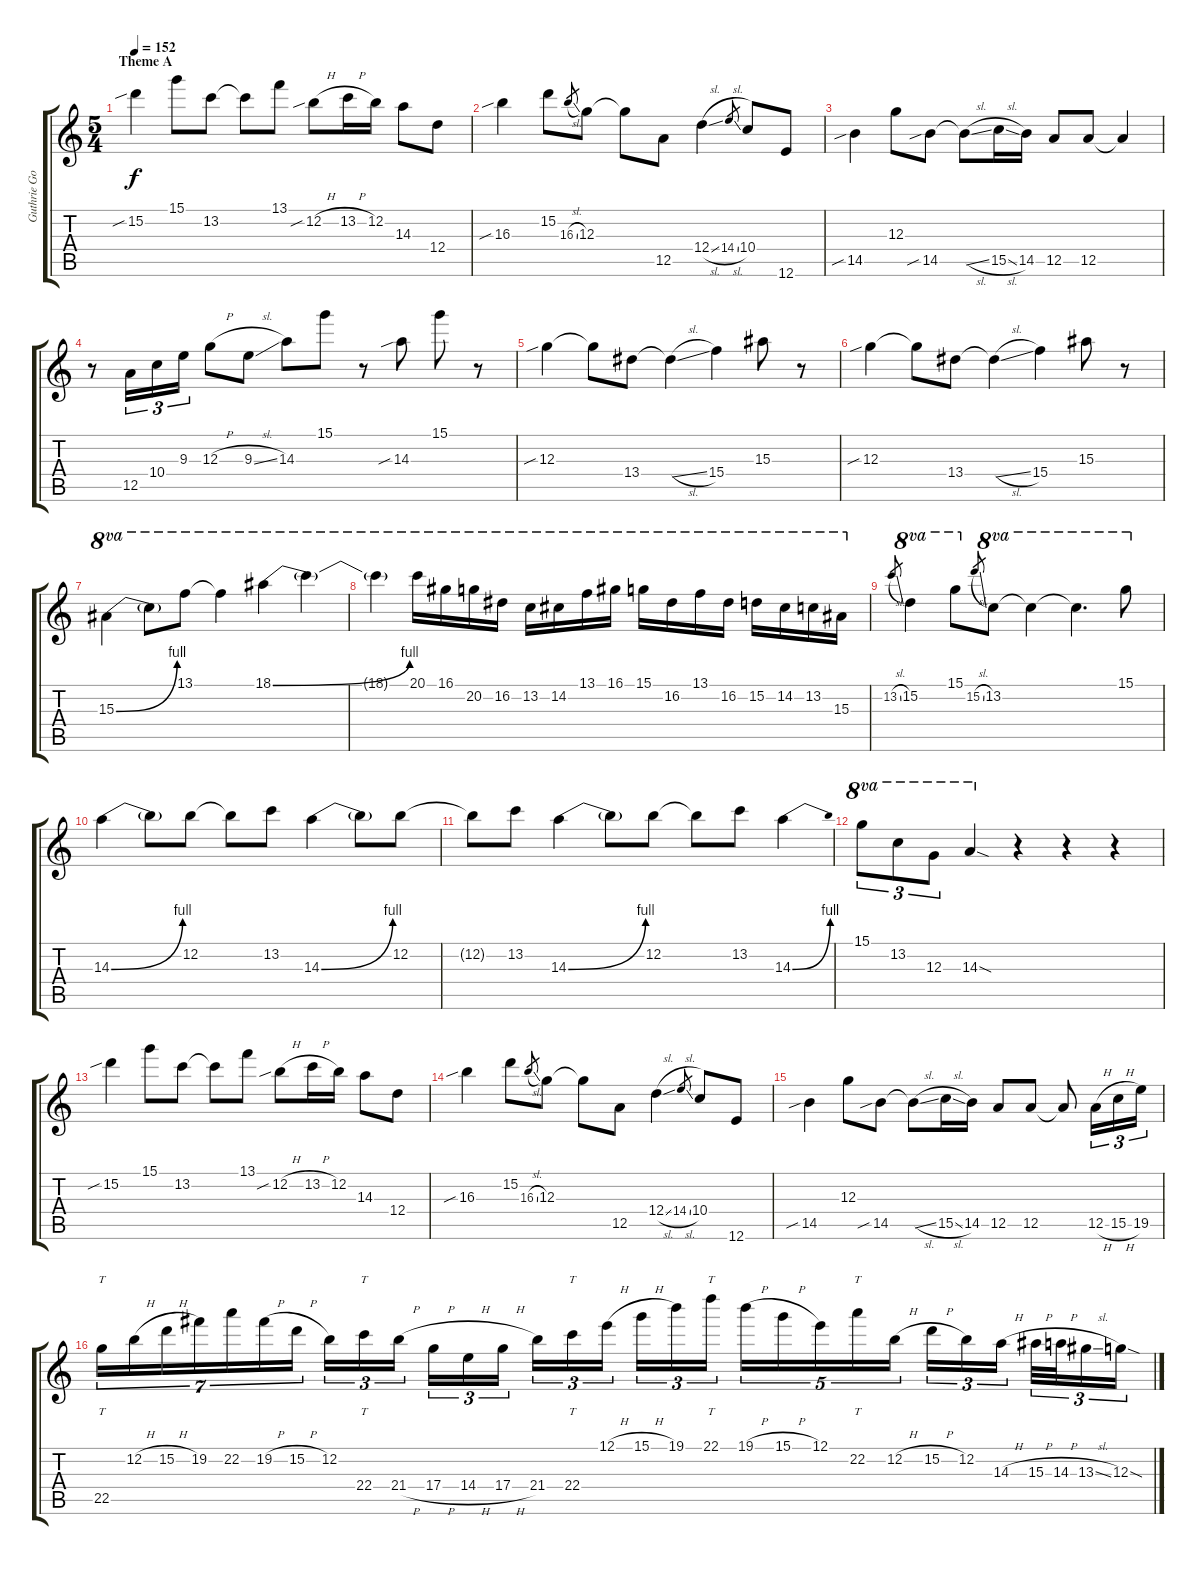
\track ("Guthrie Govan" "Guthrie Go") {instrument overdrivenguitar}
\staff {score tabs}
\tuning (E4 B3 G3 D3 A2 E2) {hide}
\ts (5 4)
\section ("" "Theme A")
\tempo 152
\clef g2
\ks c
15.2{sib}.4{dy f} 15.1.8 13.2.8 13.2{t}.8 13.1.8 12.2{sib h}.8 13.2{h}.16 12.2.16 14.3.8 12.4.8 |
16.3{sib}.4 15.2.8 16.3{sl}.8{gr} 12.3.8 12.3{t}.8 12.5.8 12.4{sl}.4 14.4{sl}.8{gr} 10.4.8 12.6.8 |
14.5{sib}.4 12.3.8 14.5{sib}.8 14.5{sl t}.8 15.5{sl}.16 14.5.16 12.5.8 12.5.8 12.5{t}.4 |
r.8 12.5.16{tu (3 2)} 10.4.16{tu (3 2)} 9.3.16{tu (3 2)} 12.3{h}.8 9.3{sl}.8 14.3.8 15.1.8 r.8 14.3{sib}.8 15.1.8 r.8 |
12.3{sib}.4 12.3{t}.8 13.4.8 13.4{sl t}.4 15.4.4 15.3.8 r.8 |
12.3{sib}.4 12.3{t}.8 13.4.8 13.4{sl t}.4 15.4.4 15.3.8 r.8 |
15.3{be (bend 0 0 60 4)}.4{ot 8va beam Down} 15.3{t}.8{ot 8va} 13.1.8{ot 8va} 13.1{t}.4{ot 8va} 18.1{be (bend 0 0 60 4)}.4{ot 8va} 18.1{t}.4{ot 8va} |
18.1{t}.4{ot 8va} 20.1.16{ot 8va} 16.1.16{ot 8va} 20.2.16{ot 8va} 16.2.16{ot 8va} 13.2.16{ot 8va} 14.2.16{ot 8va} 13.1.16{ot 8va} 16.1.16{ot 8va} 15.1.16{ot 8va} 16.2.16{ot 8va} 13.1.16{ot 8va} 16.2.16{ot 8va} 15.2.16{ot 8va} 14.2.16{ot 8va} 13.2.16{ot 8va} 15.3.16{ot 8va} |
13.2{sl}.8{gr} 15.2.4{ot 8va} 15.1.8{ot 8va} 15.2{sl}.8{gr} 13.2.8{ot 8va} 13.2{t}.4{ot 8va} 13.2{t}.4{d ot 8va} 15.1.8{ot 8va} |
14.3{be (bend 0 0 60 4)}.4 14.3{t}.8 12.2.8 12.2{t}.8 13.2.8 14.3{be (bend 0 0 60 4)}.4 14.3{t}.8 12.2.8 |
12.2{t}.8 13.2.8 14.3{be (bend 0 0 60 4)}.4 14.3{t}.8 12.2.8 12.2{t}.8 13.2.8 14.3{be (bend 0 0 60 4)}.4 |
15.1.8{tu (3 2) ot 8va} 13.2.8{tu (3 2) ot 8va} 12.3.8{tu (3 2) ot 8va} 14.3{sod}.4{ot 8va} r.4 r.4 r.4 |
15.2{sib}.4 15.1.8 13.2.8 13.2{t}.8 13.1.8 12.2{sib h}.8 13.2{h}.16 12.2.16 14.3.8 12.4.8 |
16.3{sib}.4 15.2.8 16.3{sl}.8{gr} 12.3.8 12.3{t}.8 12.5.8 12.4{sl}.4 14.4{sl}.8{gr} 10.4.8 12.6.8 |
14.5{sib}.4 12.3.8 14.5{sib}.8 14.5{sl t}.8 15.5{sl}.16 14.5.16 12.5.8 12.5.8 12.5{t}.8 12.5{h}.16{tu (3 2)} 15.5{h}.16{tu (3 2)} 19.5.16{tu (3 2)} |
22.5.16{tt tu (7 4)} 12.2{h}.16{tu (7 4)} 15.2{h}.16{tu (7 4)} 19.2.16{tu (7 4)} 22.2.16{tu (7 4)} 19.2{h}.16{tu (7 4)} 15.2{h}.16{tu (7 4)} 12.2.16{tu (3 2)} 22.4.16{tt tu (3 2)} 21.4{h}.16{tu (3 2) beam splitsecondary} 17.4{h}.16{tu (3 2)} 14.4{h}.16{tu (3 2)} 17.4{h}.16{tu (3 2)} 21.4.16{tu (3 2)} 22.4.16{tt tu (3 2)} 12.1{h}.16{tu (3 2) beam splitsecondary} 15.1{h}.16{tu (3 2)} 19.1.16{tu (3 2)} 22.1.16{tt tu (3 2)} 19.1{h}.16{tu (5 4)} 15.1{h}.16{tu (5 4)} 12.1.16{tu (5 4)} 22.2.16{tt tu (5 4)} 12.2{h}.16{tu (5 4)} 15.2{h}.16{tu (3 2)} 12.2.16{tu (3 2)} 14.3{h}.16{tu (3 2) beam splitsecondary} 15.3{h}.32{tu (3 2)} 14.3{h}.32{tu (3 2)} 13.3{sl}.16{tu (3 2)} 12.3{sod}.16{tu (3 2)}
